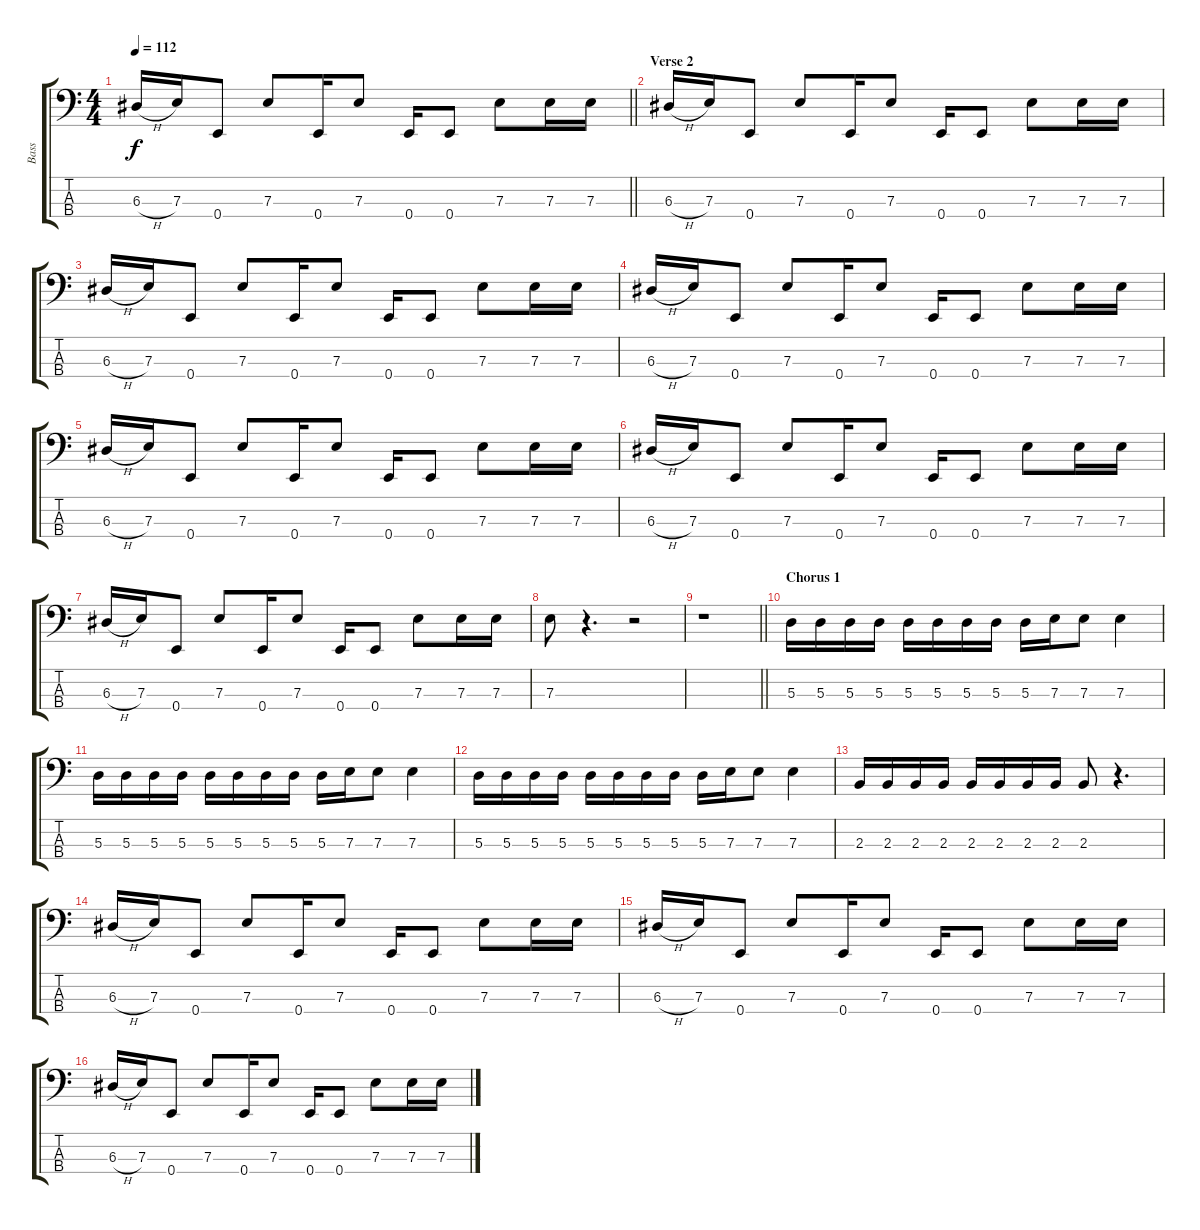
\track ("Bass" "Bass") {instrument electricbasspick}
\staff {score tabs}
\tuning (G2 D2 A1 E1) {hide}
\ts (4 4)
\tempo 112
\clef f4
\barLineRight lightlight
\ks c
6.3{h}.16{dy f} 7.3.16 0.4.8 7.3.8 0.4.16 7.3.8 0.4.16 0.4.8 7.3.8 7.3.16 7.3.16 |
\section ("" "Verse 2")
6.3{h}.16 7.3.16 0.4.8 7.3.8 0.4.16 7.3.8 0.4.16 0.4.8 7.3.8 7.3.16 7.3.16 |
6.3{h}.16 7.3.16 0.4.8 7.3.8 0.4.16 7.3.8 0.4.16 0.4.8 7.3.8 7.3.16 7.3.16 |
6.3{h}.16 7.3.16 0.4.8 7.3.8 0.4.16 7.3.8 0.4.16 0.4.8 7.3.8 7.3.16 7.3.16 |
6.3{h}.16 7.3.16 0.4.8 7.3.8 0.4.16 7.3.8 0.4.16 0.4.8 7.3.8 7.3.16 7.3.16 |
6.3{h}.16 7.3.16 0.4.8 7.3.8 0.4.16 7.3.8 0.4.16 0.4.8 7.3.8 7.3.16 7.3.16 |
6.3{h}.16 7.3.16 0.4.8 7.3.8 0.4.16 7.3.8 0.4.16 0.4.8 7.3.8 7.3.16 7.3.16 |
7.3.8 r.4{d} r.2 |
\barLineRight lightlight
r.1 |
\section ("" "Chorus 1")
5.3.16 5.3.16 5.3.16 5.3.16 5.3.16 5.3.16 5.3.16 5.3.16 5.3.16 7.3.16 7.3.8 7.3.4 |
5.3.16 5.3.16 5.3.16 5.3.16 5.3.16 5.3.16 5.3.16 5.3.16 5.3.16 7.3.16 7.3.8 7.3.4 |
5.3.16 5.3.16 5.3.16 5.3.16 5.3.16 5.3.16 5.3.16 5.3.16 5.3.16 7.3.16 7.3.8 7.3.4 |
2.3.16 2.3.16 2.3.16 2.3.16 2.3.16 2.3.16 2.3.16 2.3.16 2.3.8 r.4{d} |
6.3{h}.16 7.3.16 0.4.8 7.3.8 0.4.16 7.3.8 0.4.16 0.4.8 7.3.8 7.3.16 7.3.16 |
6.3{h}.16 7.3.16 0.4.8 7.3.8 0.4.16 7.3.8 0.4.16 0.4.8 7.3.8 7.3.16 7.3.16 |
6.3{h}.16 7.3.16 0.4.8 7.3.8 0.4.16 7.3.8 0.4.16 0.4.8 7.3.8 7.3.16 7.3.16
